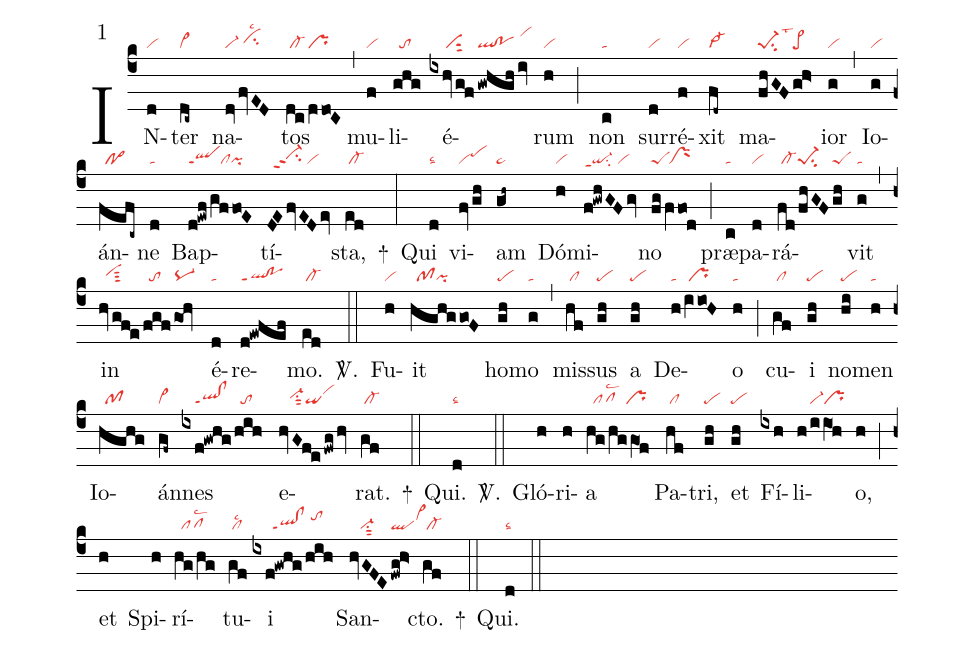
mode:1;
nabc-lines:1;
%%
(c4)
IN(d|vi)ter(dc~|cl~) na(dvfvED|vi-/cihhlsc2)tos(dc|/cl-|dVdo!C|pr) (,)
mu(f|vi)li(ghg|//to)é(ixhvg!f|/////visut2|gwhgh/iv|ql!po/vihk)rum(h|vi) (;)
non(c|ta) sur(d|vi)ré(f|vi)xit(fd~|vi->) ma(fhGF|pe-1su2lst3|gh>|pe>)ior(g|vi) (,)
Io(g|vi)án(fefc~|//po>)ne(d|ta) Bap(d!ewf|qlppt1|/gffo!E|///clpi)tí(DEfvEDev|//vi-hhppt2su2/vi)sta,(ed|/cl-) +(:)
Qui(d|talsc2) vi(fvgh|vipehi)am(gh~|pe~) Dó(h|vi)mi(f!gwhGFgv|qi-ppt1su2/vi)no(fg|peS|/fVfo!d|/prM) (;)
præ(c|ta)pa(d|vi)rá(fd|/cl-|/fhGF|pe-1su2|gh|peS)vit(g|ta) (,)
in(hvg!f!e|//vihhsut3|/fgf|//to|/goh|pq-) é(d|ta)re(d!ewfef|ql!poppt1)mo.(ed|/cl-) <sp>V/</sp>.(::)
Fu(h|vi)it(hghggo!F|//pfpi) ho(gh|pe)mo(g|ta) (,)
mis(hf|/cl)sus(gh|pe) a(gh|pe) De(h|ta|/iVio!H|/pr)o(h|ta) (;)
cu(gf|/cl)i(gh|pe) no(hi|pe)men(h|ta) Io(hghg|//pf)án(gf~|cl~)nes(ixf!gwhg|////ql!clppt1|/hih|//to) e(hvG!f!efwg/hv|///vi-hhsu1sut2qivihj)rat.(gf|/cl-) +(::)
Qui.(d|talsc2) <sp>V/</sp>.(::)
Gló(h)ri(h)a(hg/hg/gO1f|//pflsc2/pr)
Pa(hf|/cl)tri,(gh|pe) et(gh|pe) Fí(ixh)li(h/iiO1h|////vi-pr)o,(h) (;)
et(h) Spi(h)rí(hg/hg|//pflsc2)tu(gf|/cllsc2)i(ixf!gwhg/hih|//////ql!clppt1/tohj)
San(hvGFE|///vi-su1sut2|fwg!h>|qlvi>hj)cto.(gf|/cl-) +(::)
Qui.(d|talsc2) (::)
